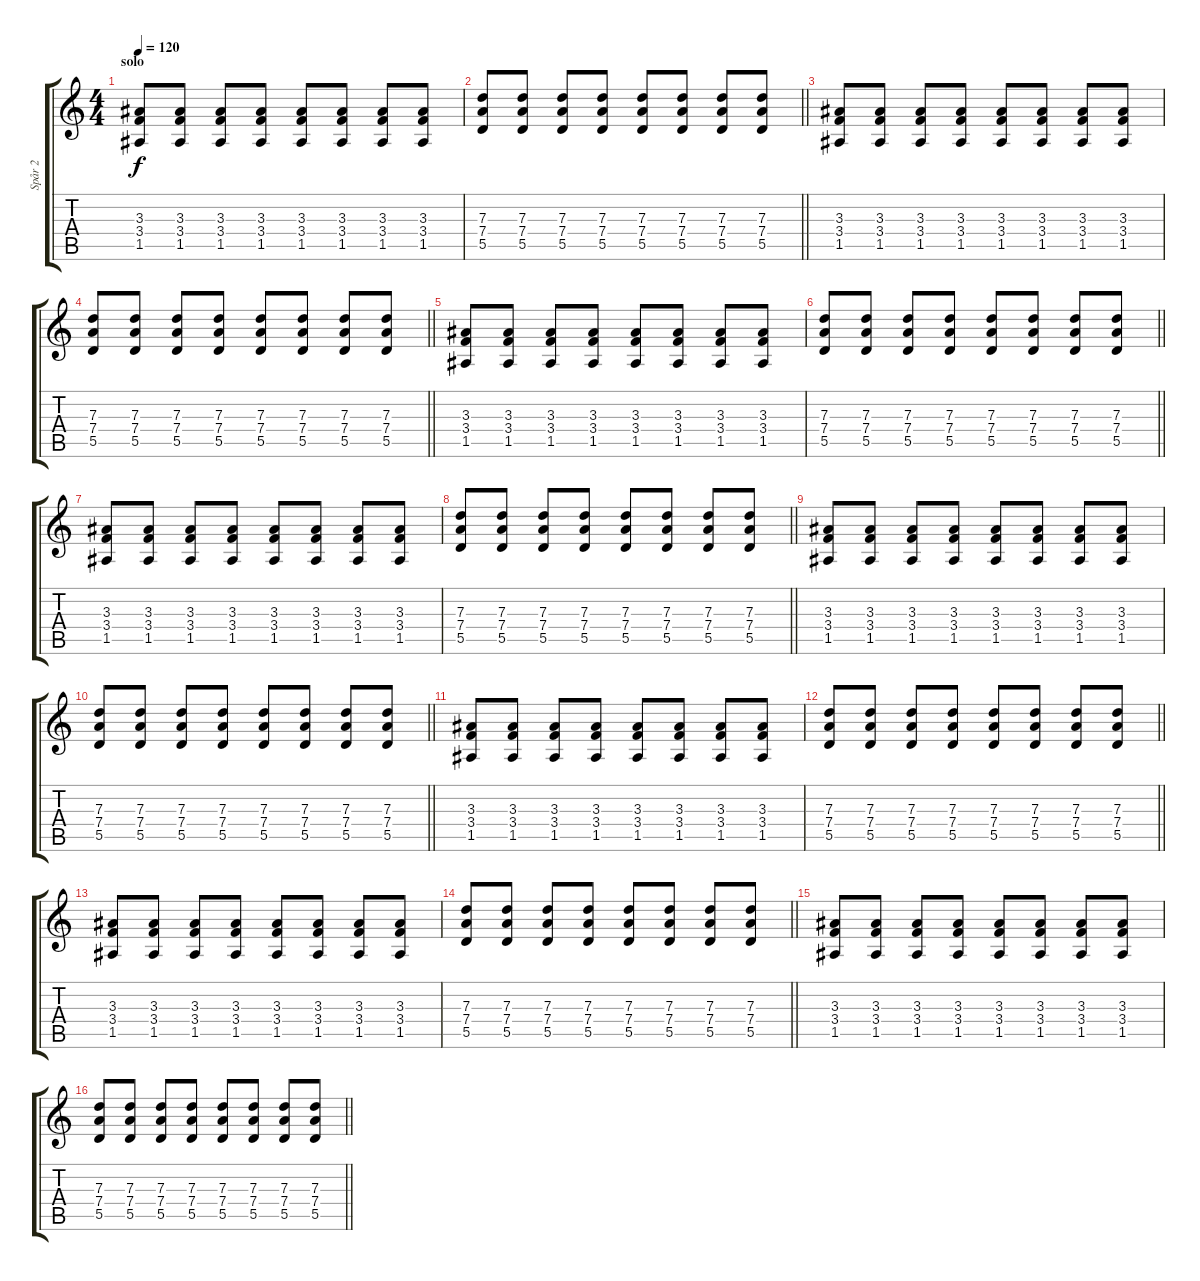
\track ("Spår 2" "Spår 2") {instrument electricguitarjazz}
\staff {score tabs}
\tuning (E4 B3 G3 D3 A2 E2) {hide}
\ts (4 4)
\section ("" "solo")
\tempo 120
\clef g2
\ks c
(3.3 3.4 1.5).8{dy f} (3.3 3.4 1.5).8 (3.3 3.4 1.5).8 (3.3 3.4 1.5).8 (3.3 3.4 1.5).8 (3.3 3.4 1.5).8 (3.3 3.4 1.5).8 (3.3 3.4 1.5).8 |
\barLineRight lightlight
(7.3 7.4 5.5).8 (7.3 7.4 5.5).8 (7.3 7.4 5.5).8 (7.3 7.4 5.5).8 (7.3 7.4 5.5).8 (7.3 7.4 5.5).8 (7.3 7.4 5.5).8 (7.3 7.4 5.5).8 |
(3.3 3.4 1.5).8 (3.3 3.4 1.5).8 (3.3 3.4 1.5).8 (3.3 3.4 1.5).8 (3.3 3.4 1.5).8 (3.3 3.4 1.5).8 (3.3 3.4 1.5).8 (3.3 3.4 1.5).8 |
\barLineRight lightlight
(7.3 7.4 5.5).8 (7.3 7.4 5.5).8 (7.3 7.4 5.5).8 (7.3 7.4 5.5).8 (7.3 7.4 5.5).8 (7.3 7.4 5.5).8 (7.3 7.4 5.5).8 (7.3 7.4 5.5).8 |
(3.3 3.4 1.5).8 (3.3 3.4 1.5).8 (3.3 3.4 1.5).8 (3.3 3.4 1.5).8 (3.3 3.4 1.5).8 (3.3 3.4 1.5).8 (3.3 3.4 1.5).8 (3.3 3.4 1.5).8 |
\barLineRight lightlight
(7.3 7.4 5.5).8 (7.3 7.4 5.5).8 (7.3 7.4 5.5).8 (7.3 7.4 5.5).8 (7.3 7.4 5.5).8 (7.3 7.4 5.5).8 (7.3 7.4 5.5).8 (7.3 7.4 5.5).8 |
(3.3 3.4 1.5).8 (3.3 3.4 1.5).8 (3.3 3.4 1.5).8 (3.3 3.4 1.5).8 (3.3 3.4 1.5).8 (3.3 3.4 1.5).8 (3.3 3.4 1.5).8 (3.3 3.4 1.5).8 |
\barLineRight lightlight
(7.3 7.4 5.5).8 (7.3 7.4 5.5).8 (7.3 7.4 5.5).8 (7.3 7.4 5.5).8 (7.3 7.4 5.5).8 (7.3 7.4 5.5).8 (7.3 7.4 5.5).8 (7.3 7.4 5.5).8 |
(3.3 3.4 1.5).8 (3.3 3.4 1.5).8 (3.3 3.4 1.5).8 (3.3 3.4 1.5).8 (3.3 3.4 1.5).8 (3.3 3.4 1.5).8 (3.3 3.4 1.5).8 (3.3 3.4 1.5).8 |
\barLineRight lightlight
(7.3 7.4 5.5).8 (7.3 7.4 5.5).8 (7.3 7.4 5.5).8 (7.3 7.4 5.5).8 (7.3 7.4 5.5).8 (7.3 7.4 5.5).8 (7.3 7.4 5.5).8 (7.3 7.4 5.5).8 |
(3.3 3.4 1.5).8 (3.3 3.4 1.5).8 (3.3 3.4 1.5).8 (3.3 3.4 1.5).8 (3.3 3.4 1.5).8 (3.3 3.4 1.5).8 (3.3 3.4 1.5).8 (3.3 3.4 1.5).8 |
\barLineRight lightlight
(7.3 7.4 5.5).8 (7.3 7.4 5.5).8 (7.3 7.4 5.5).8 (7.3 7.4 5.5).8 (7.3 7.4 5.5).8 (7.3 7.4 5.5).8 (7.3 7.4 5.5).8 (7.3 7.4 5.5).8 |
(3.3 3.4 1.5).8 (3.3 3.4 1.5).8 (3.3 3.4 1.5).8 (3.3 3.4 1.5).8 (3.3 3.4 1.5).8 (3.3 3.4 1.5).8 (3.3 3.4 1.5).8 (3.3 3.4 1.5).8 |
\barLineRight lightlight
(7.3 7.4 5.5).8 (7.3 7.4 5.5).8 (7.3 7.4 5.5).8 (7.3 7.4 5.5).8 (7.3 7.4 5.5).8 (7.3 7.4 5.5).8 (7.3 7.4 5.5).8 (7.3 7.4 5.5).8 |
(3.3 3.4 1.5).8 (3.3 3.4 1.5).8 (3.3 3.4 1.5).8 (3.3 3.4 1.5).8 (3.3 3.4 1.5).8 (3.3 3.4 1.5).8 (3.3 3.4 1.5).8 (3.3 3.4 1.5).8 |
\barLineRight lightlight
(7.3 7.4 5.5).8 (7.3 7.4 5.5).8 (7.3 7.4 5.5).8 (7.3 7.4 5.5).8 (7.3 7.4 5.5).8 (7.3 7.4 5.5).8 (7.3 7.4 5.5).8 (7.3 7.4 5.5).8
